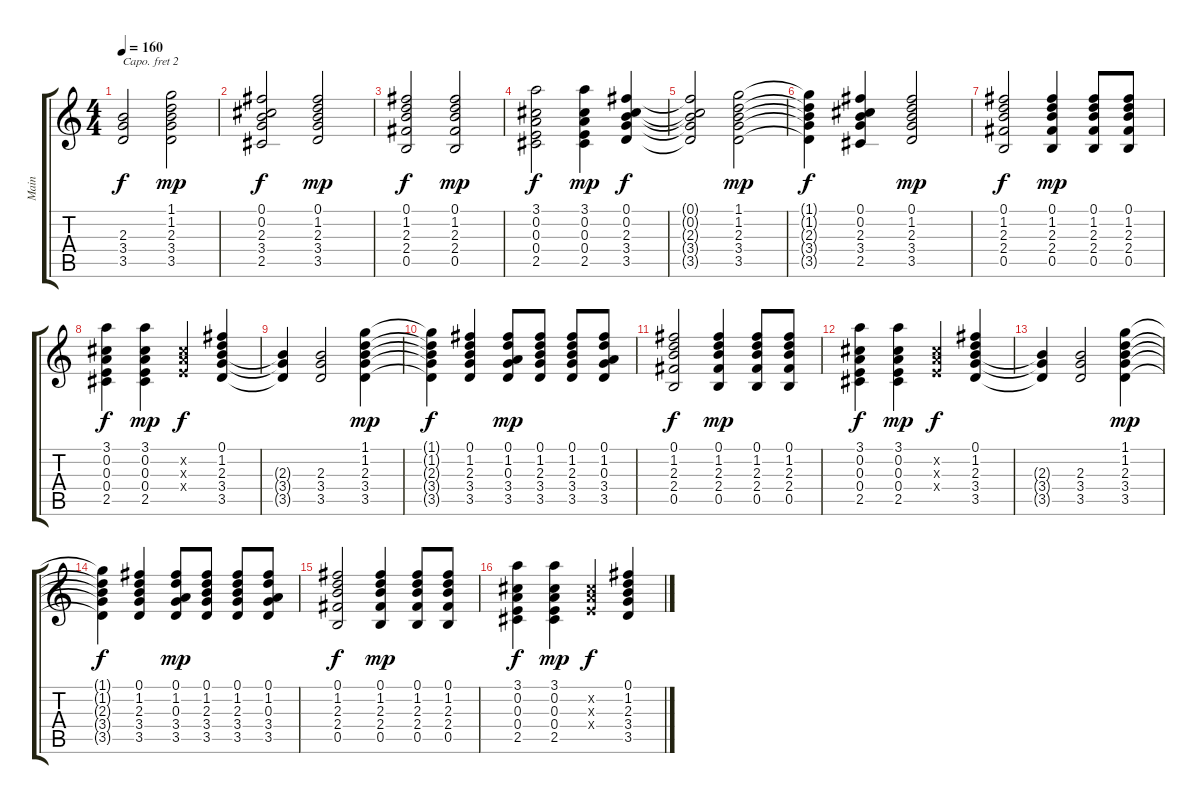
\track ("Main" "Main") {instrument acousticguitarsteel}
\staff {score tabs}
\capo 2
\tuning (E4 B3 G3 D3 A2 E2) {hide}
\ts (4 4)
\tempo 160
\clef g2
\ks c
(2.3 3.4 3.5).2{dy f} (1.1 1.2 2.3 3.4 3.5).2{dy mp} |
(0.1 0.2 2.3 3.4 2.5).2{dy f} (0.1 1.2 2.3 3.4 3.5).2{dy mp} |
(0.1 1.2 2.3 2.4 0.5).2{dy f} (0.1 1.2 2.3 2.4 0.5).2{dy mp} |
(3.1 0.2 0.3 0.4 2.5).2{dy f} (3.1 0.2 0.3 0.4 2.5).4{dy mp} (0.1 0.2 2.3 3.4 3.5).4{dy f} |
(0.1{t} 0.2{t} 2.3{t} 3.4{t} 3.5{t}).2 (1.1 1.2 2.3 3.4 3.5).2{dy mp} |
(1.1{t} 1.2{t} 2.3{t} 3.4{t} 3.5{t}).4{dy f} (0.1 0.2 2.3 3.4 2.5).4 (0.1 1.2 2.3 3.4 3.5).2{dy mp} |
(0.1 1.2 2.3 2.4 0.5).2{dy f} (0.1 1.2 2.3 2.4 0.5).4{dy mp} (0.1 1.2 2.3 2.4 0.5).8 (0.1 1.2 2.3 2.4 0.5).8 |
(3.1 0.2 0.3 0.4 2.5).4{dy f} (3.1 0.2 0.3 0.4 2.5).4{dy mp} (0.2{x} 0.3{x} 0.4{x}).4{dy f} (0.1 1.2 2.3 3.4 3.5).4 |
(2.3{t} 3.4{t} 3.5{t}).4 (2.3 3.4 3.5).2 (1.1 1.2 2.3 3.4 3.5).4{dy mp} |
(1.1{t} 1.2{t} 2.3{t} 3.4{t} 3.5{t}).4{dy f} (0.1 1.2 2.3 3.4 3.5).4 (0.1 1.2 0.3 3.4 3.5).8{dy mp} (0.1 1.2 2.3 3.4 3.5).8 (0.1 1.2 2.3 3.4 3.5).8 (0.1 1.2 0.3 3.4 3.5).8 |
(0.1 1.2 2.3 2.4 0.5).2{dy f} (0.1 1.2 2.3 2.4 0.5).4{dy mp} (0.1 1.2 2.3 2.4 0.5).8 (0.1 1.2 2.3 2.4 0.5).8 |
(3.1 0.2 0.3 0.4 2.5).4{dy f} (3.1 0.2 0.3 0.4 2.5).4{dy mp} (0.2{x} 0.3{x} 0.4{x}).4{dy f} (0.1 1.2 2.3 3.4 3.5).4 |
(2.3{t} 3.4{t} 3.5{t}).4 (2.3 3.4 3.5).2 (1.1 1.2 2.3 3.4 3.5).4{dy mp} |
(1.1{t} 1.2{t} 2.3{t} 3.4{t} 3.5{t}).4{dy f} (0.1 1.2 2.3 3.4 3.5).4 (0.1 1.2 0.3 3.4 3.5).8{dy mp} (0.1 1.2 2.3 3.4 3.5).8 (0.1 1.2 2.3 3.4 3.5).8 (0.1 1.2 0.3 3.4 3.5).8 |
(0.1 1.2 2.3 2.4 0.5).2{dy f} (0.1 1.2 2.3 2.4 0.5).4{dy mp} (0.1 1.2 2.3 2.4 0.5).8 (0.1 1.2 2.3 2.4 0.5).8 |
(3.1 0.2 0.3 0.4 2.5).4{dy f} (3.1 0.2 0.3 0.4 2.5).4{dy mp} (0.2{x} 0.3{x} 0.4{x}).4{dy f} (0.1 1.2 2.3 3.4 3.5).4
